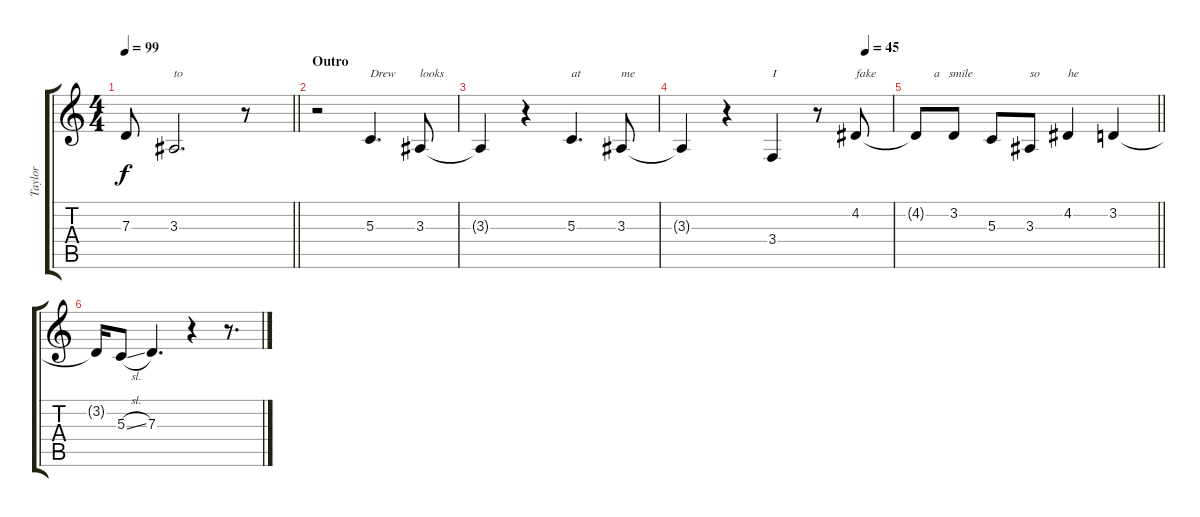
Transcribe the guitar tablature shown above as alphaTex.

\track ("Taylor" "Taylor") {instrument ocarina}
\staff {score tabs}
\tuning (E4 B3 G3 D3 A2 E2) {hide}
\ts (4 4)
\tempo 99
\clef g2
\barLineRight lightlight
\ks c
7.3{t}.8{dy f} 3.3.2{d txt "to"} r.8 |
\section ("" "Outro")
r.2 5.3.4{d txt "Drew"} 3.3.8{txt "looks"} |
3.3{t}.4 r.4 5.3.4{d txt "at"} 3.3.8{txt "me"} |
\tempo (45 0.875)
3.3{t}.4 r.4 3.4.4{txt "I"} r.8 4.2.8{txt "fake"} |
\barLineRight lightlight
4.2{t}.8{txt "      a   smile "} 3.2.8 5.3.8 3.3.8{txt "so"} 4.2.4{txt "he"} 3.2.4 |
3.2{t}.16 5.3{sl}.8 7.3.4{d} r.4 r.8{d}
